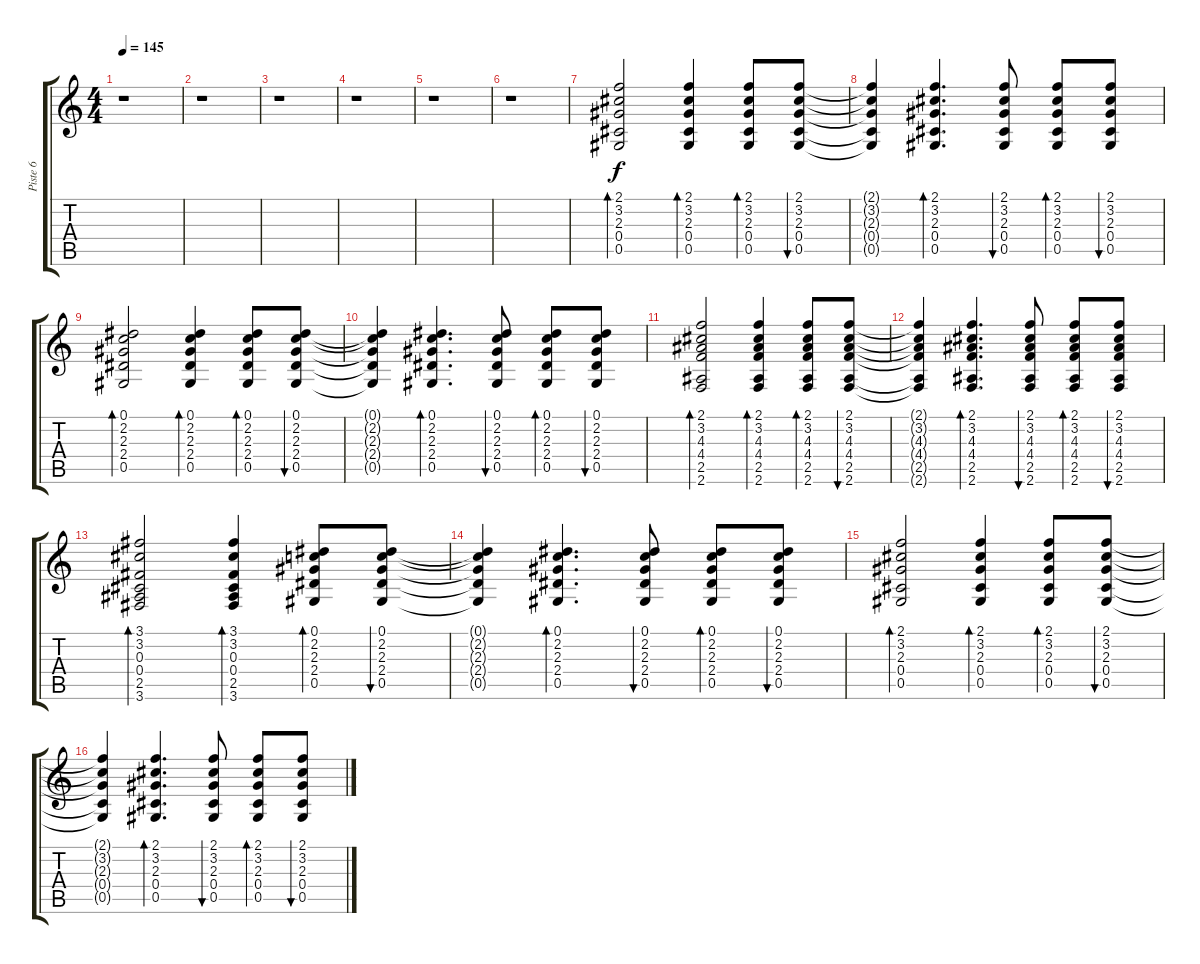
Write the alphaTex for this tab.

\track ("Piste 6" "Piste 6") {instrument acousticguitarnylon}
\staff {score tabs}
\tuning (Eb4 Bb3 Gb3 Db3 Ab2 Eb2) {hide}
\ts (4 4)
\tempo 145
\clef g2
\ks c
r.1{dy f} |
r.1 |
r.1 |
r.1 |
r.1 |
r.1 |
(2.1 3.2 2.3 0.4 0.5).2{bd 120} (2.1 3.2 2.3 0.4 0.5).4{bd 120} (2.1 3.2 2.3 0.4 0.5).8{bd 120} (2.1 3.2 2.3 0.4 0.5).8{bu 120} |
(2.1{t} 3.2{t} 2.3{t} 0.4{t} 0.5{t}).4 (2.1 3.2 2.3 0.4 0.5).4{d bd 120} (2.1 3.2 2.3 0.4 0.5).8{bu 120} (2.1 3.2 2.3 0.4 0.5).8{bd 120} (2.1 3.2 2.3 0.4 0.5).8{bu 120} |
(0.1 2.2 2.3 2.4 0.5).2{bd 120} (0.1 2.2 2.3 2.4 0.5).4{bd 120} (0.1 2.2 2.3 2.4 0.5).8{bd 120} (0.1 2.2 2.3 2.4 0.5).8{bu 120} |
(0.1{t} 2.2{t} 2.3{t} 2.4{t} 0.5{t}).4 (0.1 2.2 2.3 2.4 0.5).4{d bd 120} (0.1 2.2 2.3 2.4 0.5).8{bu 120} (0.1 2.2 2.3 2.4 0.5).8{bd 120} (0.1 2.2 2.3 2.4 0.5).8{bu 120} |
(2.1 3.2 4.3 4.4 2.5 2.6).2{bd 120} (2.1 3.2 4.3 4.4 2.5 2.6).4{bd 120} (2.1 3.2 4.3 4.4 2.5 2.6).8{bd 120} (2.1 3.2 4.3 4.4 2.5 2.6).8{bu 120} |
(2.1{t} 3.2{t} 4.3{t} 4.4{t} 2.5{t} 2.6{t}).4 (2.1 3.2 4.3 4.4 2.5 2.6).4{d bd 120} (2.1 3.2 4.3 4.4 2.5 2.6).8{bu 120} (2.1 3.2 4.3 4.4 2.5 2.6).8{bd 120} (2.1 3.2 4.3 4.4 2.5 2.6).8{bu 120} |
(3.1 3.2 0.3 0.4 2.5 3.6).2{bd 120} (3.1 3.2 0.3 0.4 2.5 3.6).4{bd 120} (0.1 2.2 2.3 2.4 0.5).8{bd 120} (0.1 2.2 2.3 2.4 0.5).8{bu 120} |
(0.1{t} 2.2{t} 2.3{t} 2.4{t} 0.5{t}).4 (0.1 2.2 2.3 2.4 0.5).4{d bd 120} (0.1 2.2 2.3 2.4 0.5).8{bu 120} (0.1 2.2 2.3 2.4 0.5).8{bd 120} (0.1 2.2 2.3 2.4 0.5).8{bu 120} |
(2.1 3.2 2.3 0.4 0.5).2{bd 120} (2.1 3.2 2.3 0.4 0.5).4{bd 120} (2.1 3.2 2.3 0.4 0.5).8{bd 120} (2.1 3.2 2.3 0.4 0.5).8{bu 120} |
(2.1{t} 3.2{t} 2.3{t} 0.4{t} 0.5{t}).4 (2.1 3.2 2.3 0.4 0.5).4{d bd 120} (2.1 3.2 2.3 0.4 0.5).8{bu 120} (2.1 3.2 2.3 0.4 0.5).8{bd 120} (2.1 3.2 2.3 0.4 0.5).8{bu 120}
